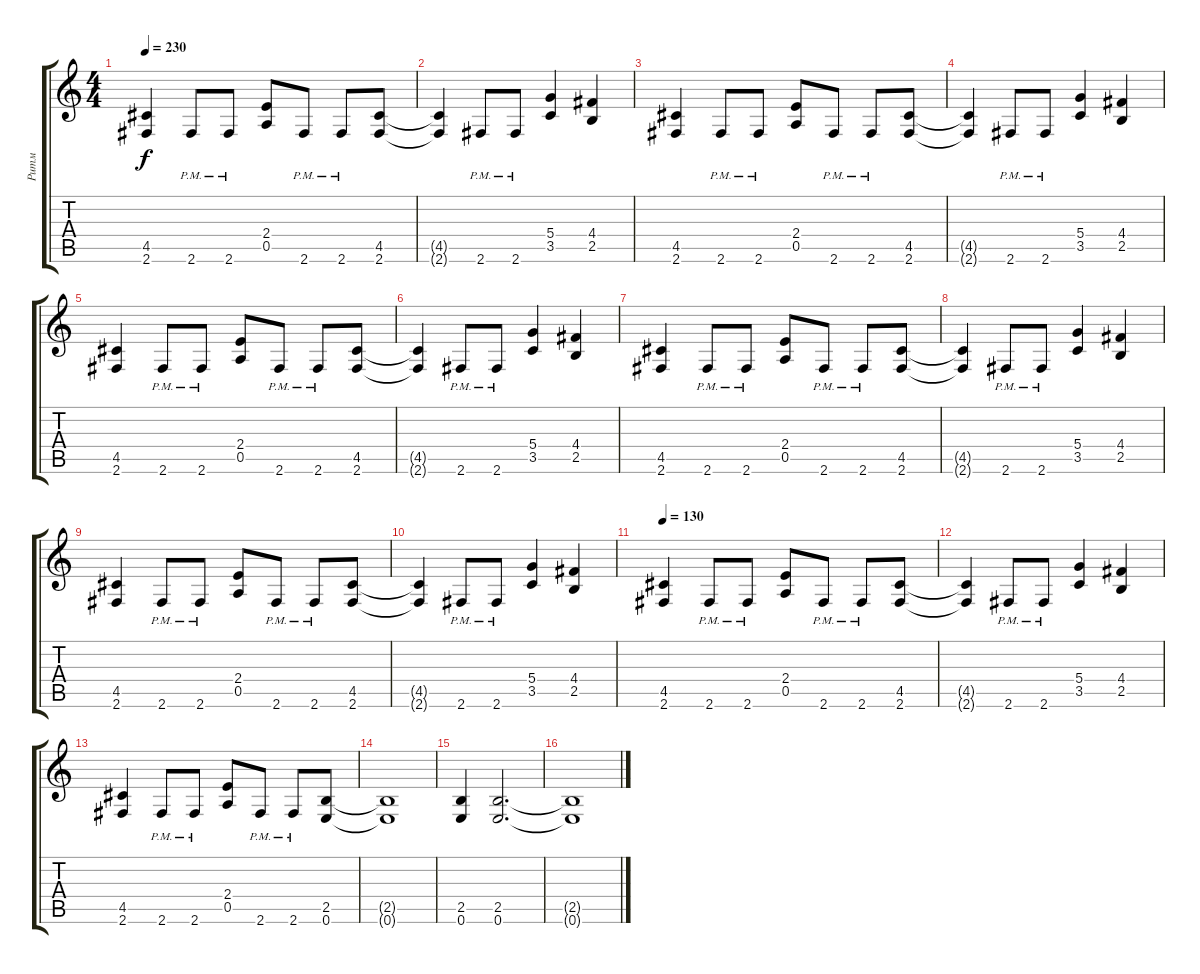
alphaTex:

\track ("Ритм" "Ритм") {instrument distortionguitar}
\staff {score tabs}
\tuning (E4 B3 G3 D3 A2 E2) {hide}
\ts (4 4)
\tempo 230
\clef g2
\ks c
(4.5 2.6).4{dy f} 2.6{pm}.8 2.6{pm}.8 (2.4 0.5).8 2.6{pm}.8 2.6{pm}.8 (4.5 2.6).8 |
(4.5{t} 2.6{t}).4 2.6{pm}.8 2.6{pm}.8 (5.4 3.5).4 (4.4 2.5).4 |
(4.5 2.6).4 2.6{pm}.8 2.6{pm}.8 (2.4 0.5).8 2.6{pm}.8 2.6{pm}.8 (4.5 2.6).8 |
(4.5{t} 2.6{t}).4 2.6{pm}.8 2.6{pm}.8 (5.4 3.5).4 (4.4 2.5).4 |
(4.5 2.6).4 2.6{pm}.8 2.6{pm}.8 (2.4 0.5).8 2.6{pm}.8 2.6{pm}.8 (4.5 2.6).8 |
(4.5{t} 2.6{t}).4 2.6{pm}.8 2.6{pm}.8 (5.4 3.5).4 (4.4 2.5).4 |
(4.5 2.6).4 2.6{pm}.8 2.6{pm}.8 (2.4 0.5).8 2.6{pm}.8 2.6{pm}.8 (4.5 2.6).8 |
(4.5{t} 2.6{t}).4 2.6{pm}.8 2.6{pm}.8 (5.4 3.5).4 (4.4 2.5).4 |
(4.5 2.6).4 2.6{pm}.8 2.6{pm}.8 (2.4 0.5).8 2.6{pm}.8 2.6{pm}.8 (4.5 2.6).8 |
(4.5{t} 2.6{t}).4 2.6{pm}.8 2.6{pm}.8 (5.4 3.5).4 (4.4 2.5).4 |
\tempo 130
(4.5 2.6).4 2.6{pm}.8 2.6{pm}.8 (2.4 0.5).8 2.6{pm}.8 2.6{pm}.8 (4.5 2.6).8 |
(4.5{t} 2.6{t}).4 2.6{pm}.8 2.6{pm}.8 (5.4 3.5).4 (4.4 2.5).4 |
(4.5 2.6).4 2.6{pm}.8 2.6{pm}.8 (2.4 0.5).8 2.6{pm}.8 2.6{pm}.8 (2.5 0.6).8 |
(2.5{t} 0.6{t}).1 |
(2.5 0.6).4 (2.5 0.6).2{d} |
(2.5{t} 0.6{t}).1
